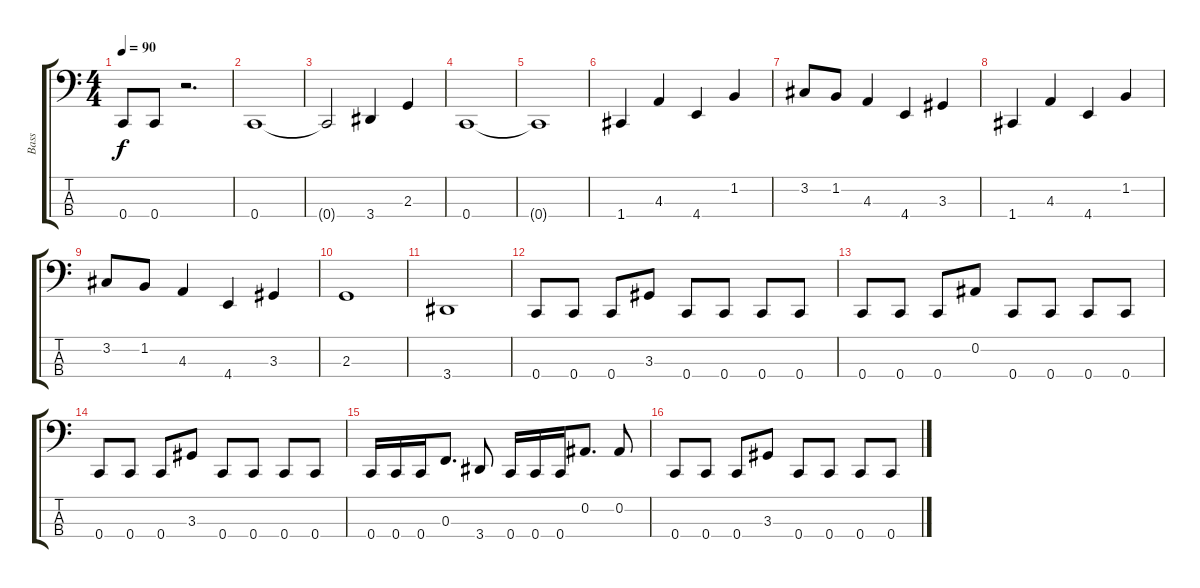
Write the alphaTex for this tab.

\track ("Bass" "Bass") {instrument electricbasspick}
\staff {score tabs}
\tuning (Eb2 Bb1 F1 C1) {hide}
\ts (4 4)
\tempo 90
\clef f4
\ks c
0.4.8{dy f} 0.4.8 r.2{d} |
0.4.1 |
0.4{t}.2 3.4.4 2.3.4 |
0.4.1 |
0.4{t}.1 |
1.4.4 4.3.4 4.4.4 1.2.4 |
3.2.8 1.2.8 4.3.4 4.4.4 3.3.4 |
1.4.4 4.3.4 4.4.4 1.2.4 |
3.2.8 1.2.8 4.3.4 4.4.4 3.3.4 |
2.3.1 |
3.4.1 |
0.4.8 0.4.8 0.4.8 3.3.8 0.4.8 0.4.8 0.4.8 0.4.8 |
0.4.8 0.4.8 0.4.8 0.2.8 0.4.8 0.4.8 0.4.8 0.4.8 |
0.4.8 0.4.8 0.4.8 3.3.8 0.4.8 0.4.8 0.4.8 0.4.8 |
0.4.16 0.4.16 0.4.16 0.3.8{d} 3.4.8 0.4.16 0.4.16 0.4.16 0.2.8{d} 0.2.8 |
0.4.8 0.4.8 0.4.8 3.3.8 0.4.8 0.4.8 0.4.8 0.4.8
